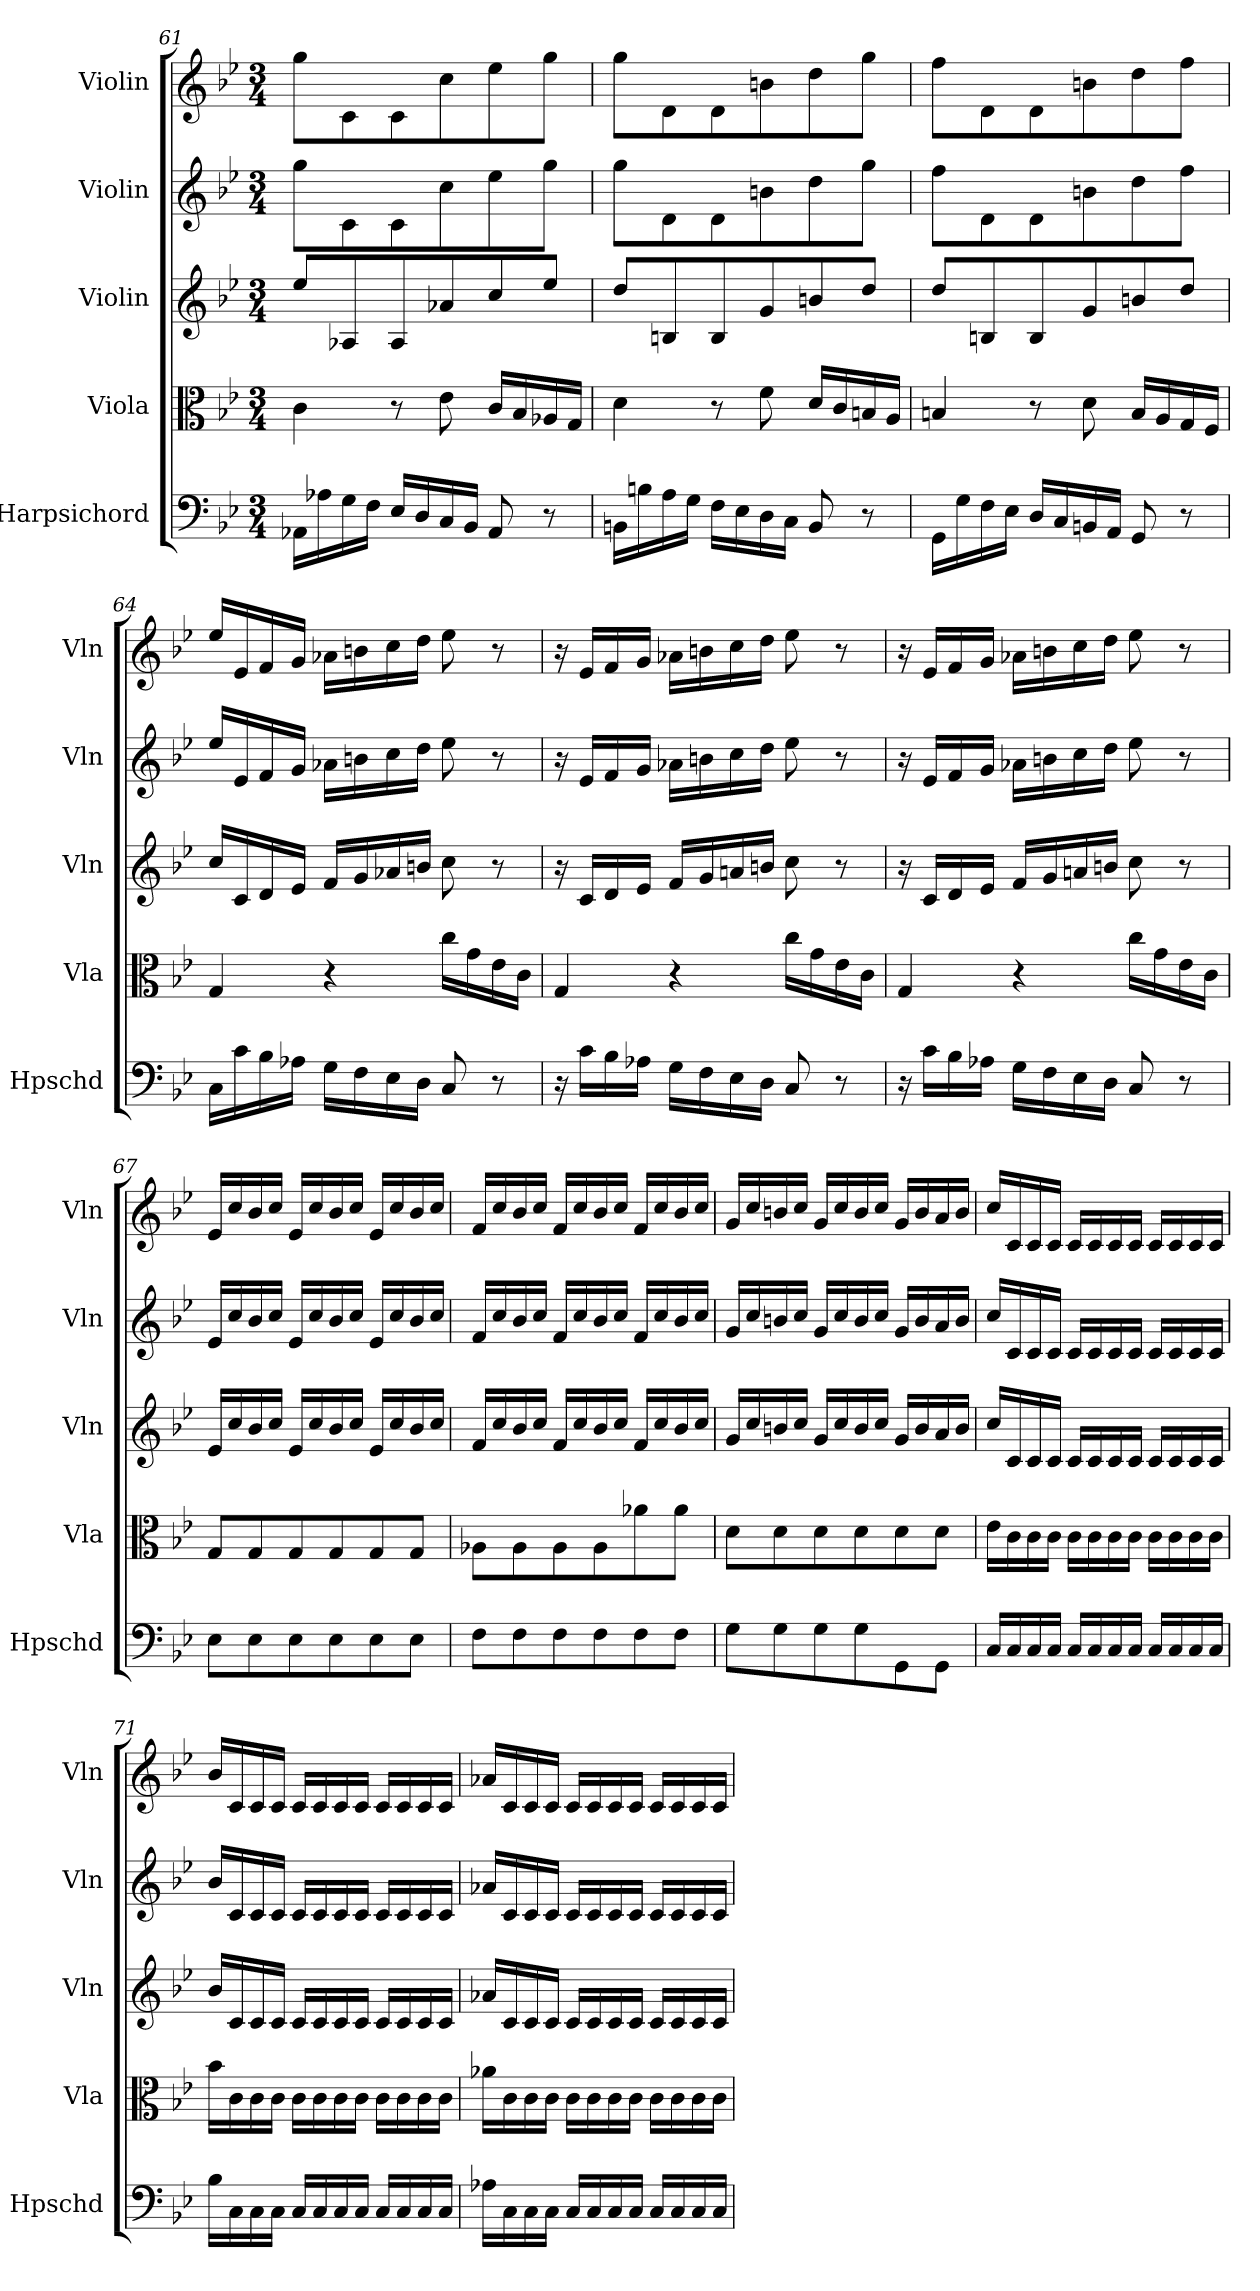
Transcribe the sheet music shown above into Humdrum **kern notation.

**kern	**kern	**kern	**kern	**kern
*part5	*part4	*part3	*part2	*part1
*staff5	*staff4	*staff3	*staff2	*staff1
*I"Harpsichord	*I"Viola	*I"Violin	*I"Violin	*I"Violin
*I'Hpschd	*I'Vla	*I'Vln	*I'Vln	*I'Vln
*clefF4	*clefC3	*clefG2	*clefG2	*clefG2
*k[b-e-]	*k[b-e-]	*k[b-e-]	*k[b-e-]	*k[b-e-]
*g:	*g:	*g:	*g:	*g:
*M3/4	*M3/4	*M3/4	*M3/4	*M3/4
=61	=61	=61	=61	=61
16AA-X\LL	4c\	8ee-/L	8gg\L	8gg\L
16A-X\	.	.	.	.
16G\	.	8A-X/	8c\	8c\
16F\JJ	.	.	.	.
16E-/LL	8r	8A-/	8c\	8c\
16D/	.	.	.	.
16C/	8e-\	8a-X/	8cc\	8cc\
16BB-/JJ	.	.	.	.
8AA-/	16c/LL	8cc/	8ee-\	8ee-\
.	16B-/	.	.	.
8r	16A-X/	8ee-/J	8gg\J	8gg\J
.	16G/JJ	.	.	.
=62	=62	=62	=62	=62
16BBn\LL	4d\	8dd/L	8gg\L	8gg\L
16Bn\	.	.	.	.
16A\	.	8Bn/	8d\	8d\
16G\JJ	.	.	.	.
16F\LL	8r	8B/	8d\	8d\
16E-\	.	.	.	.
16D\	8f\	8g/	8bn\	8bn\
16C\JJ	.	.	.	.
8BB/	16d/LL	8bn/	8dd\	8dd\
.	16c/	.	.	.
8r	16Bn/	8dd/J	8gg\J	8gg\J
.	16A/JJ	.	.	.
=63	=63	=63	=63	=63
16GG\LL	4Bn/	8dd/L	8ff\L	8ff\L
16G\	.	.	.	.
16F\	.	8Bn/	8d\	8d\
16E-\JJ	.	.	.	.
16D/LL	8r	8B/	8d\	8d\
16C/	.	.	.	.
16BBn/	8d\	8g/	8bn\	8bn\
16AA/JJ	.	.	.	.
8GG/	16B/LL	8bn/	8dd\	8dd\
.	16A/	.	.	.
8r	16G/	8dd/J	8ff\J	8ff\J
.	16F/JJ	.	.	.
=64	=64	=64	=64	=64
16C\LL	4G/	16cc/LL	16ee-/LL	16ee-/LL
16c\	.	16c/	16e-/	16e-/
16B-\	.	16d/	16f/	16f/
16A-X\JJ	.	16e-/JJ	16g/JJ	16g/JJ
16G\LL	4r	16f/LL	16a-X\LL	16a-X\LL
16F\	.	16g/	16bn\	16bn\
16E-\	.	16a-X/	16cc\	16cc\
16D\JJ	.	16bn/JJ	16dd\JJ	16dd\JJ
8C/	16cc\LL	8cc\	8ee-\	8ee-\
.	16g\	.	.	.
8r	16e-\	8r	8r	8r
.	16c\JJ	.	.	.
=65	=65	=65	=65	=65
16r	4G/	16r	16r	16r
16c\LL	.	16c/LL	16e-/LL	16e-/LL
16B-\	.	16d/	16f/	16f/
16A-X\JJ	.	16e-/JJ	16g/JJ	16g/JJ
16G\LL	4r	16f/LL	16a-X\LL	16a-X\LL
16F\	.	16g/	16bn\	16bn\
16E-\	.	16an/	16cc\	16cc\
16D\JJ	.	16bn/JJ	16dd\JJ	16dd\JJ
8C/	16cc\LL	8cc\	8ee-\	8ee-\
.	16g\	.	.	.
8r	16e-\	8r	8r	8r
.	16c\JJ	.	.	.
=66	=66	=66	=66	=66
16r	4G/	16r	16r	16r
16c\LL	.	16c/LL	16e-/LL	16e-/LL
16B-\	.	16d/	16f/	16f/
16A-X\JJ	.	16e-/JJ	16g/JJ	16g/JJ
16G\LL	4r	16f/LL	16a-X\LL	16a-X\LL
16F\	.	16g/	16bn\	16bn\
16E-\	.	16an/	16cc\	16cc\
16D\JJ	.	16bn/JJ	16dd\JJ	16dd\JJ
8C/	16cc\LL	8cc\	8ee-\	8ee-\
.	16g\	.	.	.
8r	16e-\	8r	8r	8r
.	16c\JJ	.	.	.
=67	=67	=67	=67	=67
8E-\L	8G/L	16e-/LL	16e-/LL	16e-/LL
.	.	16cc/	16cc/	16cc/
8E-\	8G/	16b-/	16b-/	16b-/
.	.	16cc/JJ	16cc/JJ	16cc/JJ
8E-\	8G/	16e-/LL	16e-/LL	16e-/LL
.	.	16cc/	16cc/	16cc/
8E-\	8G/	16b-/	16b-/	16b-/
.	.	16cc/JJ	16cc/JJ	16cc/JJ
8E-\	8G/	16e-/LL	16e-/LL	16e-/LL
.	.	16cc/	16cc/	16cc/
8E-\J	8G/J	16b-/	16b-/	16b-/
.	.	16cc/JJ	16cc/JJ	16cc/JJ
=68	=68	=68	=68	=68
8F\L	8A-X\L	16f/LL	16f/LL	16f/LL
.	.	16cc/	16cc/	16cc/
8F\	8A-\	16b-/	16b-/	16b-/
.	.	16cc/JJ	16cc/JJ	16cc/JJ
8F\	8A-\	16f/LL	16f/LL	16f/LL
.	.	16cc/	16cc/	16cc/
8F\	8A-\	16b-/	16b-/	16b-/
.	.	16cc/JJ	16cc/JJ	16cc/JJ
8F\	8a-X\	16f/LL	16f/LL	16f/LL
.	.	16cc/	16cc/	16cc/
8F\J	8a-\J	16b-/	16b-/	16b-/
.	.	16cc/JJ	16cc/JJ	16cc/JJ
=69	=69	=69	=69	=69
8G\L	8d\L	16g/LL	16g/LL	16g/LL
.	.	16cc/	16cc/	16cc/
8G\	8d\	16bn/	16bn/	16bn/
.	.	16cc/JJ	16cc/JJ	16cc/JJ
8G\	8d\	16g/LL	16g/LL	16g/LL
.	.	16cc/	16cc/	16cc/
8G\	8d\	16b/	16b/	16b/
.	.	16cc/JJ	16cc/JJ	16cc/JJ
8GG\	8d\	16g/LL	16g/LL	16g/LL
.	.	16b/	16b/	16b/
8GG\J	8d\J	16a/	16a/	16a/
.	.	16b/JJ	16b/JJ	16b/JJ
=70	=70	=70	=70	=70
16C/LL	16e-\LL	16cc/LL	16cc/LL	16cc/LL
16C/	16c\	16c/	16c/	16c/
16C/	16c\	16c/	16c/	16c/
16C/JJ	16c\JJ	16c/JJ	16c/JJ	16c/JJ
16C/LL	16c\LL	16c/LL	16c/LL	16c/LL
16C/	16c\	16c/	16c/	16c/
16C/	16c\	16c/	16c/	16c/
16C/JJ	16c\JJ	16c/JJ	16c/JJ	16c/JJ
16C/LL	16c\LL	16c/LL	16c/LL	16c/LL
16C/	16c\	16c/	16c/	16c/
16C/	16c\	16c/	16c/	16c/
16C/JJ	16c\JJ	16c/JJ	16c/JJ	16c/JJ
=71	=71	=71	=71	=71
16B-\LL	16b-\LL	16b-/LL	16b-/LL	16b-/LL
16C\	16c\	16c/	16c/	16c/
16C\	16c\	16c/	16c/	16c/
16C\JJ	16c\JJ	16c/JJ	16c/JJ	16c/JJ
16C/LL	16c\LL	16c/LL	16c/LL	16c/LL
16C/	16c\	16c/	16c/	16c/
16C/	16c\	16c/	16c/	16c/
16C/JJ	16c\JJ	16c/JJ	16c/JJ	16c/JJ
16C/LL	16c\LL	16c/LL	16c/LL	16c/LL
16C/	16c\	16c/	16c/	16c/
16C/	16c\	16c/	16c/	16c/
16C/JJ	16c\JJ	16c/JJ	16c/JJ	16c/JJ
=72	=72	=72	=72	=72
16A-X\LL	16a-X\LL	16a-X/LL	16a-X/LL	16a-X/LL
16C\	16c\	16c/	16c/	16c/
16C\	16c\	16c/	16c/	16c/
16C\JJ	16c\JJ	16c/JJ	16c/JJ	16c/JJ
16C/LL	16c\LL	16c/LL	16c/LL	16c/LL
16C/	16c\	16c/	16c/	16c/
16C/	16c\	16c/	16c/	16c/
16C/JJ	16c\JJ	16c/JJ	16c/JJ	16c/JJ
16C/LL	16c\LL	16c/LL	16c/LL	16c/LL
16C/	16c\	16c/	16c/	16c/
16C/	16c\	16c/	16c/	16c/
16C/JJ	16c\JJ	16c/JJ	16c/JJ	16c/JJ
=	=	=	=	=
*-	*-	*-	*-	*-
